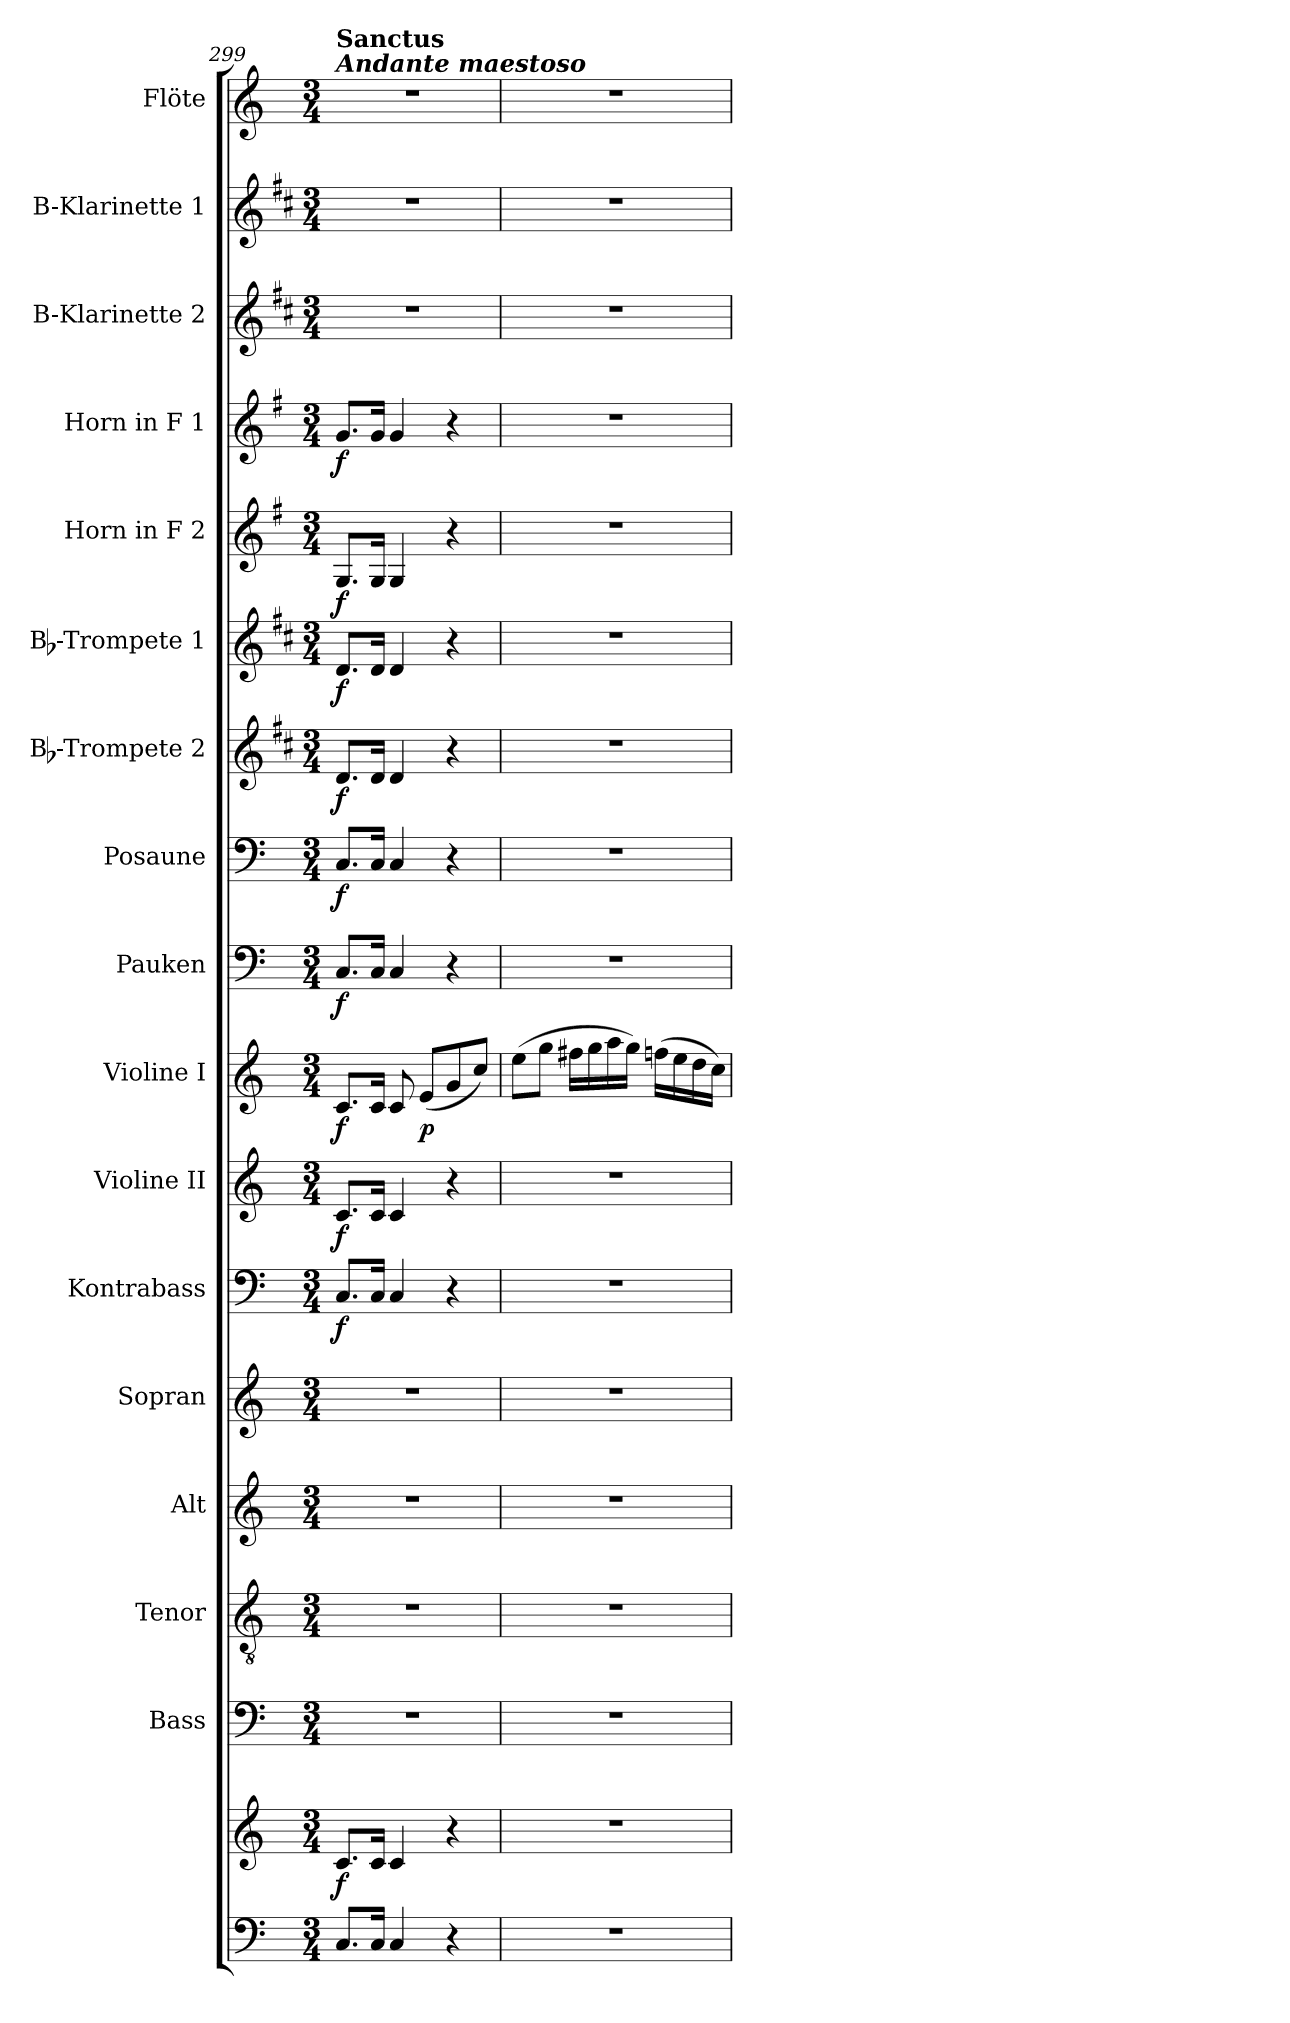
**kern	**kern	**dynam	**kern	**kern	**kern	**kern	**kern	**dynam	**kern	**dynam	**kern	**dynam	**kern	**dynam	**kern	**dynam	**kern	**dynam	**kern	**dynam	**kern	**dynam	**kern	**dynam	**kern	**kern	**kern
*part17	*part17	*part17	*part16	*part15	*part14	*part13	*part12	*part12	*part11	*part11	*part10	*part10	*part9	*part9	*part8	*part8	*part7	*part7	*part6	*part6	*part5	*part5	*part4	*part4	*part3	*part2	*part1
*staff18	*staff17	*staff17/18	*staff16	*staff15	*staff14	*staff13	*staff12	*staff12	*staff11	*staff11	*staff10	*staff10	*staff9	*staff9	*staff8	*staff8	*staff7	*staff7	*staff6	*staff6	*staff5	*staff5	*staff4	*staff4	*staff3	*staff2	*staff1
*	*	*	*I"Bass	*I"Tenor	*I"Alt	*I"Sopran	*I"Kontrabass	*	*I"Violine II	*	*I"Violine I	*	*I"Pauken	*	*I"Posaune	*	*I"Bb-Trompete 2	*	*I"Bb-Trompete 1	*	*I"Horn in F 2	*	*I"Horn in F 1	*	*I"B-Klarinette 2	*I"B-Klarinette 1	*I"Flöte
*	*	*	*I'B.	*I'T.	*I'A.	*I'S.	*I'Kb.	*	*I'Vl. II	*	*I'Vl. I	*	*I'Pk.	*	*I'Pos.	*	*I'Bb Trp. 2	*	*I'Bb Trp. 1	*	*I'Hrn. 2	*	*I'Hrn. 1	*	*I'B Kl. 2	*I'B Kl. 1	*I'Fl.
!!LO:PB:g=z
*clefF4	*clefG2	*	*clefF4	*clefGv2	*clefG2	*clefG2	*clefF4	*	*clefG2	*	*clefG2	*	*clefF4	*	*clefF4	*	*clefG2	*	*clefG2	*	*clefG2	*	*clefG2	*	*clefG2	*clefG2	*clefG2
*	*	*	*	*	*	*	*ITrd7c12	*	*	*	*	*	*	*	*	*	*ITrd1c2	*	*ITrd1c2	*	*ITrd4c7	*	*ITrd4c7	*	*ITrd1c2	*ITrd1c2	*
*k[]	*k[]	*	*k[]	*k[]	*k[]	*k[]	*k[]	*	*k[]	*	*k[]	*	*k[]	*	*k[]	*	*k[]	*	*k[]	*	*k[]	*	*k[]	*	*k[]	*k[]	*k[]
*C:	*C:	*	*C:	*C:	*C:	*C:	*C:	*	*C:	*	*C:	*	*C:	*	*C:	*	*C:	*	*C:	*	*C:	*	*C:	*	*C:	*C:	*C:
*M3/4	*M3/4	*	*M3/4	*M3/4	*M3/4	*M3/4	*M3/4	*	*M3/4	*	*M3/4	*	*M3/4	*	*M3/4	*	*M3/4	*	*M3/4	*	*M3/4	*	*M3/4	*	*M3/4	*M3/4	*M3/4
=299	=299	=299	=299	=299	=299	=299	=299	=299	=299	=299	=299	=299	=299	=299	=299	=299	=299	=299	=299	=299	=299	=299	=299	=299	=299	=299	=299
!	!	!	!	!	!	!	!	!	!	!	!	!	!	!	!	!	!	!	!	!	!	!	!	!	!	!	!LO:TX:a:Bi:t=Andante maestoso
!	!	!	!	!	!	!	!	!	!	!	!	!	!	!	!	!	!	!	!	!	!	!	!	!	!	!	!LO:TX:a:B:t=Sanctus
!	!	!LO:DY:b	!	!	!	!	!	!LO:DY:b	!	!LO:DY:b	!	!LO:DY:b	!	!LO:DY:b	!	!LO:DY:b	!	!LO:DY:b	!	!LO:DY:b	!	!LO:DY:b	!	!LO:DY:b	!	!	!
8.C/L	8.c/L	f	2.r	2.r	2.r	2.r	8.CC/L	f	8.c/L	f	8.c/L	f	8.C/L	f	8.C/L	f	8.c/L	f	8.c/L	f	8.C/L	f	8.c/L	f	2.r	2.r	2.r
16C/Jk	16c/Jk	.	.	.	.	.	16CC/Jk	.	16c/Jk	.	16c/Jk	.	16C/Jk	.	16C/Jk	.	16c/Jk	.	16c/Jk	.	16C/Jk	.	16c/Jk	.	.	.	.
4C/	4c/	.	.	.	.	.	4CC/	.	4c/	.	8c/	.	4C/	.	4C/	.	4c/	.	4c/	.	4C/	.	4c/	.	.	.	.
!	!	!	!	!	!	!	!	!	!	!	!	!LO:DY:b	!	!	!	!	!	!	!	!	!	!	!	!	!	!	!
.	.	.	.	.	.	.	.	.	.	.	(<8e/L	p	.	.	.	.	.	.	.	.	.	.	.	.	.	.	.
4r	4r	.	.	.	.	.	4r	.	4r	.	8g/	.	4r	.	4r	.	4r	.	4r	.	4r	.	4r	.	.	.	.
.	.	.	.	.	.	.	.	.	.	.	8cc/J)	.	.	.	.	.	.	.	.	.	.	.	.	.	.	.	.
=300	=300	=300	=300	=300	=300	=300	=300	=300	=300	=300	=300	=300	=300	=300	=300	=300	=300	=300	=300	=300	=300	=300	=300	=300	=300	=300	=300
2.r	2.r	.	2.r	2.r	2.r	2.r	2.r	.	2.r	.	(>8ee\L	.	2.r	.	2.r	.	2.r	.	2.r	.	2.r	.	2.r	.	2.r	2.r	2.r
.	.	.	.	.	.	.	.	.	.	.	8gg\J	.	.	.	.	.	.	.	.	.	.	.	.	.	.	.	.
.	.	.	.	.	.	.	.	.	.	.	16ff#X\LL	.	.	.	.	.	.	.	.	.	.	.	.	.	.	.	.
.	.	.	.	.	.	.	.	.	.	.	16gg\	.	.	.	.	.	.	.	.	.	.	.	.	.	.	.	.
.	.	.	.	.	.	.	.	.	.	.	16aa\	.	.	.	.	.	.	.	.	.	.	.	.	.	.	.	.
.	.	.	.	.	.	.	.	.	.	.	16gg\JJ)	.	.	.	.	.	.	.	.	.	.	.	.	.	.	.	.
.	.	.	.	.	.	.	.	.	.	.	(>16ffn\LL	.	.	.	.	.	.	.	.	.	.	.	.	.	.	.	.
.	.	.	.	.	.	.	.	.	.	.	16ee\	.	.	.	.	.	.	.	.	.	.	.	.	.	.	.	.
.	.	.	.	.	.	.	.	.	.	.	16dd\	.	.	.	.	.	.	.	.	.	.	.	.	.	.	.	.
.	.	.	.	.	.	.	.	.	.	.	16cc\JJ)	.	.	.	.	.	.	.	.	.	.	.	.	.	.	.	.
=	=	=	=	=	=	=	=	=	=	=	=	=	=	=	=	=	=	=	=	=	=	=	=	=	=	=	=
*-	*-	*-	*-	*-	*-	*-	*-	*-	*-	*-	*-	*-	*-	*-	*-	*-	*-	*-	*-	*-	*-	*-	*-	*-	*-	*-	*-
